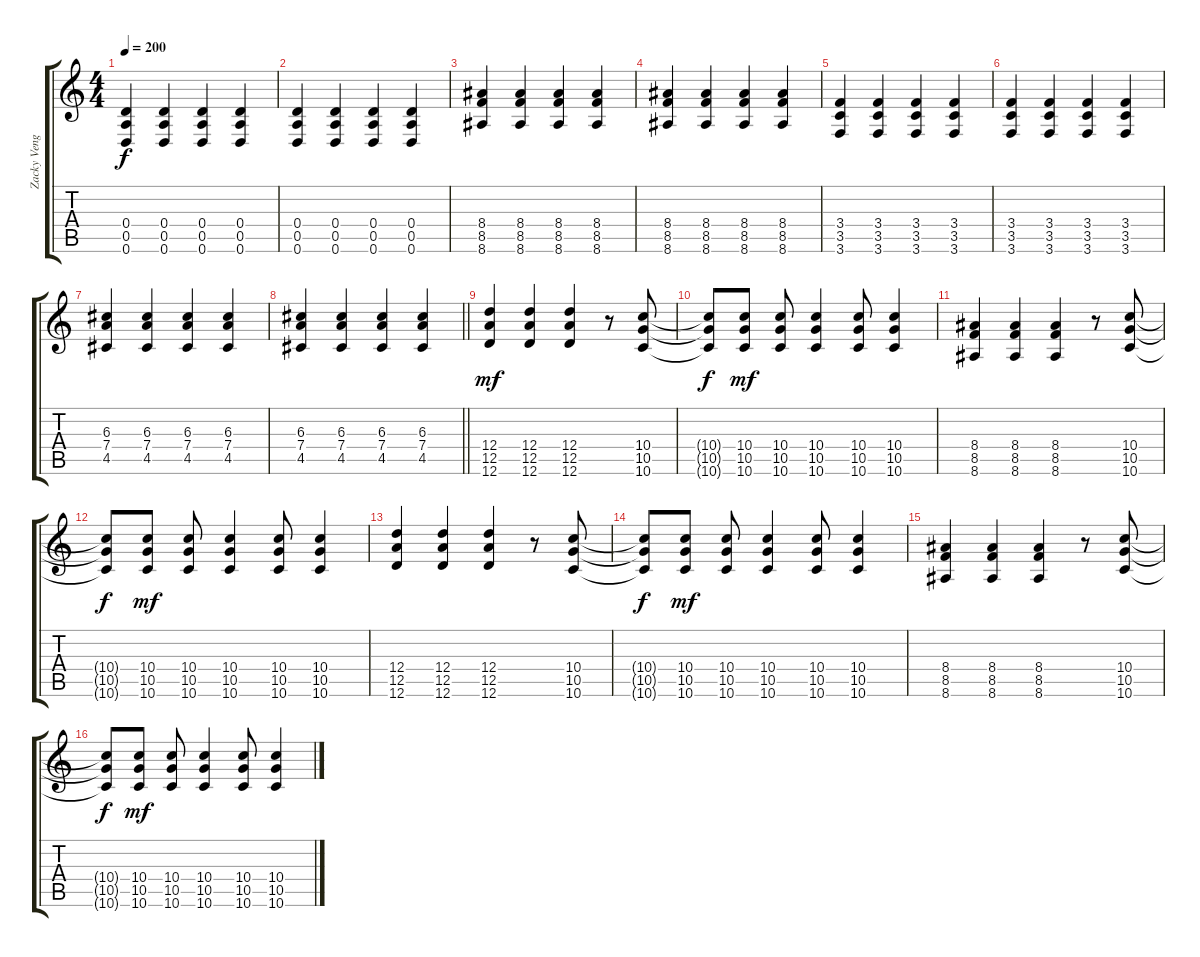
\track ("Zacky Vengence" "Zacky Veng") {instrument distortionguitar}
\staff {score tabs}
\tuning (E4 B3 G3 D3 A2 D2) {hide}
\ts (4 4)
\tempo 200
\clef g2
\ks c
(0.4 0.5 0.6).4{dy f} (0.4 0.5 0.6).4 (0.4 0.5 0.6).4 (0.4 0.5 0.6).4 |
(0.4 0.5 0.6).4 (0.4 0.5 0.6).4 (0.4 0.5 0.6).4 (0.4 0.5 0.6).4 |
(8.4 8.5 8.6).4 (8.4 8.5 8.6).4 (8.4 8.5 8.6).4 (8.4 8.5 8.6).4 |
(8.4 8.5 8.6).4 (8.4 8.5 8.6).4 (8.4 8.5 8.6).4 (8.4 8.5 8.6).4 |
(3.4 3.5 3.6).4 (3.4 3.5 3.6).4 (3.4 3.5 3.6).4 (3.4 3.5 3.6).4 |
(3.4 3.5 3.6).4 (3.4 3.5 3.6).4 (3.4 3.5 3.6).4 (3.4 3.5 3.6).4 |
(6.3 7.4 4.5).4 (6.3 7.4 4.5).4 (6.3 7.4 4.5).4 (6.3 7.4 4.5).4 |
\barLineRight lightlight
(6.3 7.4 4.5).4 (6.3 7.4 4.5).4 (6.3 7.4 4.5).4 (6.3 7.4 4.5).4 |
(12.4 12.5 12.6).4{dy mf} (12.4 12.5 12.6).4 (12.4 12.5 12.6).4 r.8 (10.4 10.5 10.6).8 |
(10.4{t} 10.5{t} 10.6{t}).8{dy f} (10.4 10.5 10.6).8{dy mf} (10.4 10.5 10.6).8 (10.4 10.5 10.6).4 (10.4 10.5 10.6).8 (10.4 10.5 10.6).4 |
(8.4 8.5 8.6).4 (8.4 8.5 8.6).4 (8.4 8.5 8.6).4 r.8 (10.4 10.5 10.6).8 |
(10.4{t} 10.5{t} 10.6{t}).8{dy f} (10.4 10.5 10.6).8{dy mf} (10.4 10.5 10.6).8 (10.4 10.5 10.6).4 (10.4 10.5 10.6).8 (10.4 10.5 10.6).4 |
(12.4 12.5 12.6).4 (12.4 12.5 12.6).4 (12.4 12.5 12.6).4 r.8 (10.4 10.5 10.6).8 |
(10.4{t} 10.5{t} 10.6{t}).8{dy f} (10.4 10.5 10.6).8{dy mf} (10.4 10.5 10.6).8 (10.4 10.5 10.6).4 (10.4 10.5 10.6).8 (10.4 10.5 10.6).4 |
(8.4 8.5 8.6).4 (8.4 8.5 8.6).4 (8.4 8.5 8.6).4 r.8 (10.4 10.5 10.6).8 |
(10.4{t} 10.5{t} 10.6{t}).8{dy f} (10.4 10.5 10.6).8{dy mf} (10.4 10.5 10.6).8 (10.4 10.5 10.6).4 (10.4 10.5 10.6).8 (10.4 10.5 10.6).4
